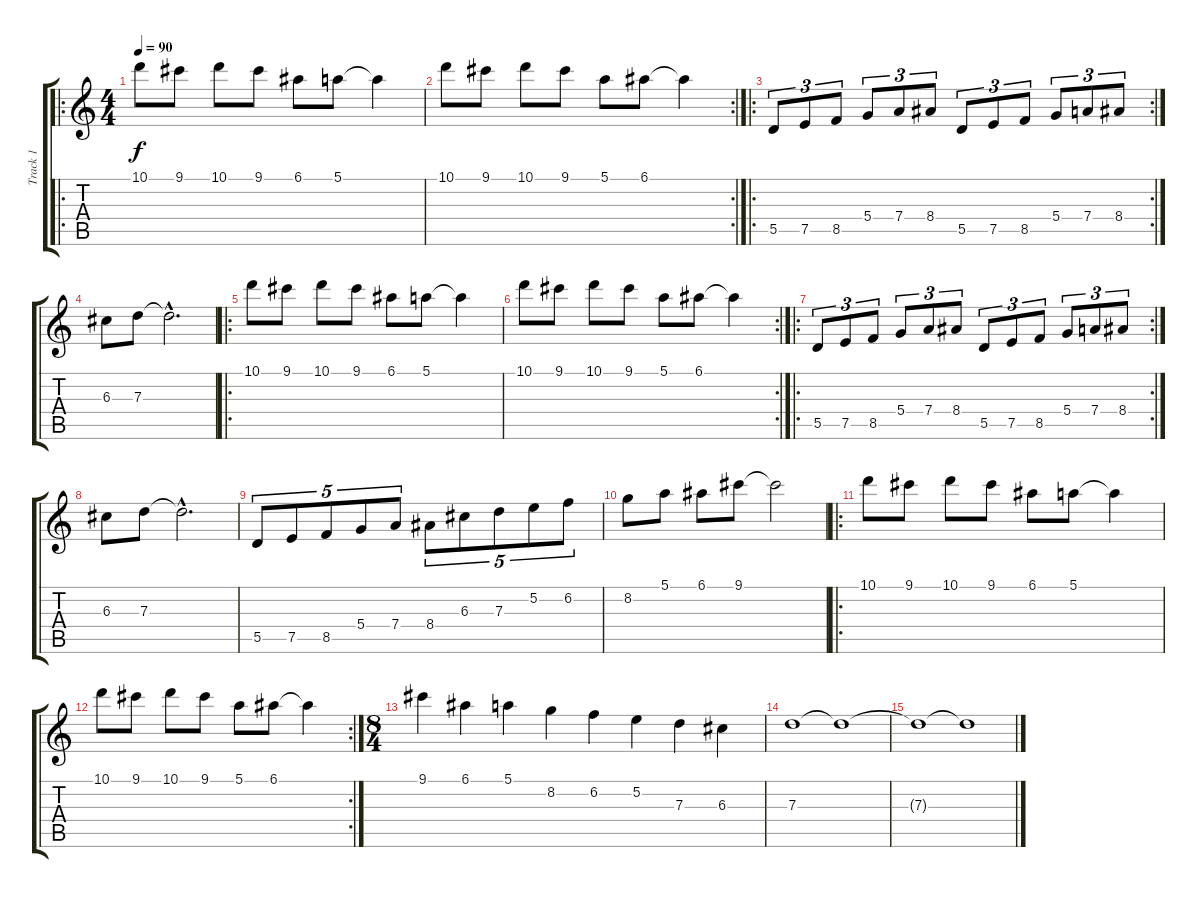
\track ("Track 1" "Track 1") {instrument electricguitarclean}
\staff {score tabs}
\tuning (E4 B3 G3 D3 A2 E2) {hide}
\ro
\ts (4 4)
\tempo 90
\clef g2
\ks c
10.1.8{dy f instrument electricguitarclean} 9.1.8 10.1.8 9.1.8 6.1.8 5.1.8 5.1{t}.4 |
\rc 2
10.1.8 9.1.8 10.1.8 9.1.8 5.1.8 6.1.8 6.1{t}.4 |
\ro
\rc 2
5.5.8{tu (3 2)} 7.5.8{tu (3 2)} 8.5.8{tu (3 2)} 5.4.8{tu (3 2)} 7.4.8{tu (3 2)} 8.4.8{tu (3 2)} 5.5.8{tu (3 2)} 7.5.8{tu (3 2)} 8.5.8{tu (3 2)} 5.4.8{tu (3 2)} 7.4.8{tu (3 2)} 8.4.8{tu (3 2)} |
6.3.8 7.3.8 7.3{hac t}.2{d} |
\ro
10.1.8 9.1.8 10.1.8 9.1.8 6.1.8 5.1.8 5.1{t}.4 |
\rc 2
10.1.8 9.1.8 10.1.8 9.1.8 5.1.8 6.1.8 6.1{t}.4 |
\ro
\rc 2
5.5.8{tu (3 2)} 7.5.8{tu (3 2)} 8.5.8{tu (3 2)} 5.4.8{tu (3 2)} 7.4.8{tu (3 2)} 8.4.8{tu (3 2)} 5.5.8{tu (3 2)} 7.5.8{tu (3 2)} 8.5.8{tu (3 2)} 5.4.8{tu (3 2)} 7.4.8{tu (3 2)} 8.4.8{tu (3 2)} |
6.3.8 7.3.8 7.3{hac t}.2{d} |
5.5.8{tu (5 4)} 7.5.8{tu (5 4)} 8.5.8{tu (5 4)} 5.4.8{tu (5 4)} 7.4.8{tu (5 4)} 8.4.8{tu (5 4)} 6.3.8{tu (5 4)} 7.3.8{tu (5 4)} 5.2.8{tu (5 4)} 6.2.8{tu (5 4)} |
8.2.8 5.1.8 6.1.8 9.1.8 9.1{t}.2 |
\ro
10.1.8 9.1.8 10.1.8 9.1.8 6.1.8 5.1.8 5.1{t}.4 |
\rc 2
10.1.8 9.1.8 10.1.8 9.1.8 5.1.8 6.1.8 6.1{t}.4 |
\ts (8 4)
9.1.4 6.1.4 5.1.4 8.2.4 6.2.4 5.2.4 7.3.4 6.3.4 |
7.3.1{instrument distortionguitar} 7.3{t}.1 |
7.3{t}.1 7.3{t}.1
